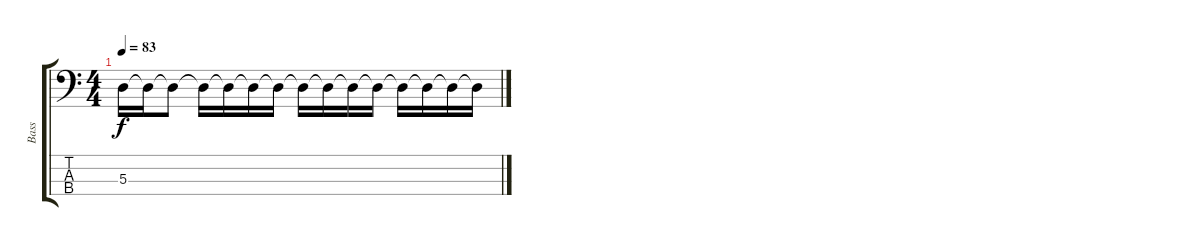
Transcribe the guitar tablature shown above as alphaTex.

\track ("Bass" "Bass") {instrument fretlessbass}
\staff {score tabs}
\tuning (G2 D2 A1 E1) {hide}
\ts (4 4)
\tempo 83
\clef f4
\ks c
5.3.16{dy f volume 0} 5.3{t}.16 5.3{t}.8 5.3{t}.16 5.3{t}.16 5.3{t}.16 5.3{t}.16 5.3{t}.16 5.3{t}.16 5.3{t}.16 5.3{t}.16 5.3{t}.16 5.3{t}.16 5.3{t}.16 5.3{t}.16
